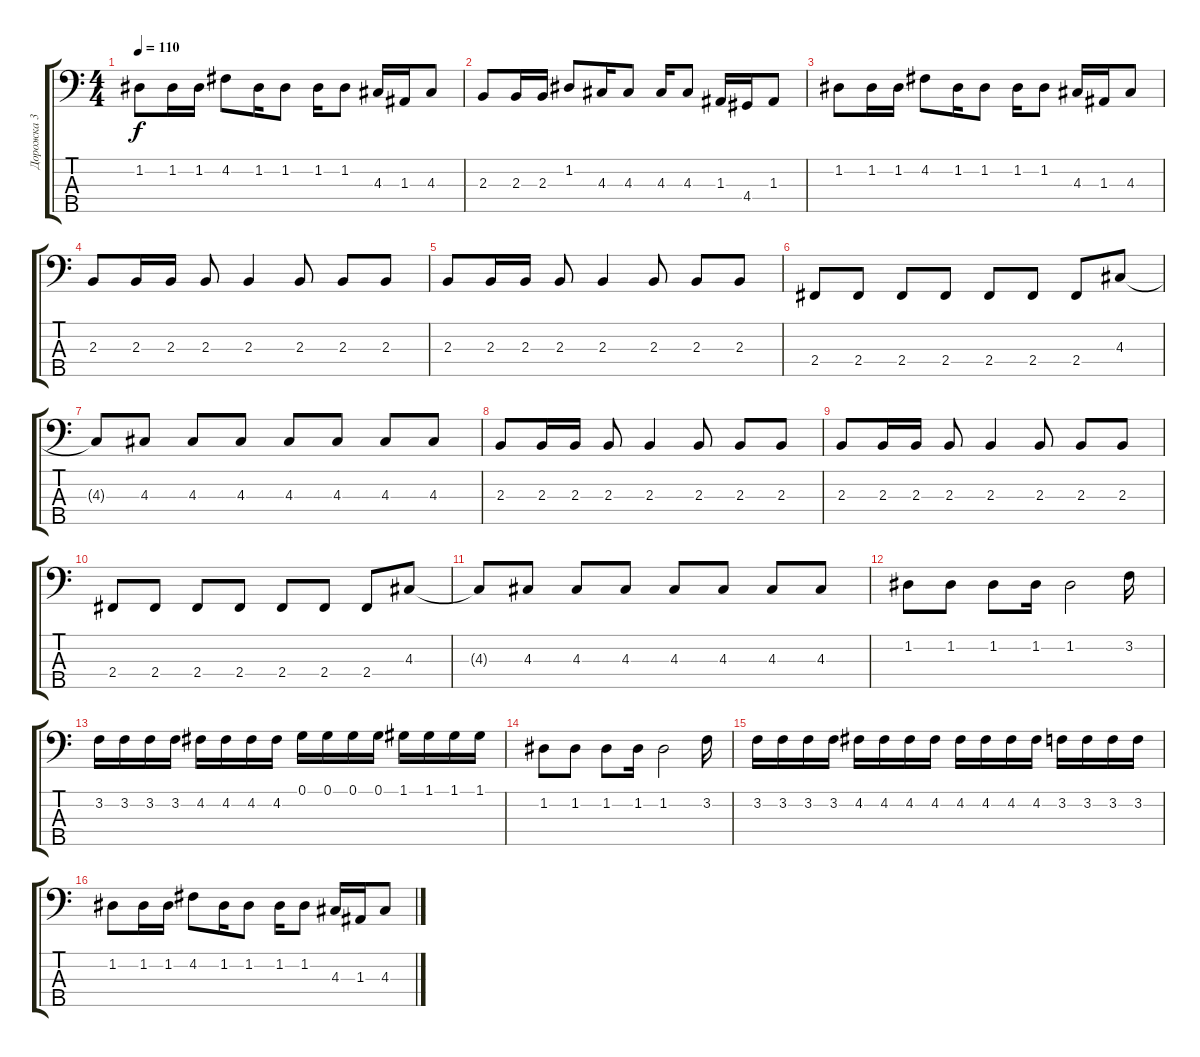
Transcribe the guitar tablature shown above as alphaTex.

\track ("Дорожка 3" "Дорожка 3") {instrument fretlessbass}
\staff {score tabs}
\tuning (G2 D2 A1 E1 B0) {hide}
\ts (4 4)
\tempo 110
\clef f4
\ks c
1.2.8{dy f} 1.2.16 1.2.16 4.2.8 1.2.16 1.2.8 1.2.16 1.2.8 4.3.16 1.3.16 4.3.8 |
2.3.8 2.3.16 2.3.16 1.2.8 4.3.16 4.3.8 4.3.16 4.3.8 1.3.16 4.4.16 1.3.8 |
1.2.8 1.2.16 1.2.16 4.2.8 1.2.16 1.2.8 1.2.16 1.2.8 4.3.16 1.3.16 4.3.8 |
2.3.8 2.3.16 2.3.16 2.3.8 2.3.4 2.3.8 2.3.8 2.3.8 |
2.3.8 2.3.16 2.3.16 2.3.8 2.3.4 2.3.8 2.3.8 2.3.8 |
2.4.8 2.4.8 2.4.8 2.4.8 2.4.8 2.4.8 2.4.8 4.3.8 |
4.3{t}.8 4.3.8 4.3.8 4.3.8 4.3.8 4.3.8 4.3.8 4.3.8 |
2.3.8 2.3.16 2.3.16 2.3.8 2.3.4 2.3.8 2.3.8 2.3.8 |
2.3.8 2.3.16 2.3.16 2.3.8 2.3.4 2.3.8 2.3.8 2.3.8 |
2.4.8 2.4.8 2.4.8 2.4.8 2.4.8 2.4.8 2.4.8 4.3.8 |
4.3{t}.8 4.3.8 4.3.8 4.3.8 4.3.8 4.3.8 4.3.8 4.3.8 |
1.2.8 1.2.8 1.2.8 1.2.16 1.2.2 3.2.16 |
3.2.16 3.2.16 3.2.16 3.2.16 4.2.16 4.2.16 4.2.16 4.2.16 0.1.16 0.1.16 0.1.16 0.1.16 1.1.16 1.1.16 1.1.16 1.1.16 |
1.2.8 1.2.8 1.2.8 1.2.16 1.2.2 3.2.16 |
3.2.16 3.2.16 3.2.16 3.2.16 4.2.16 4.2.16 4.2.16 4.2.16 4.2.16 4.2.16 4.2.16 4.2.16 3.2.16 3.2.16 3.2.16 3.2.16 |
1.2.8 1.2.16 1.2.16 4.2.8 1.2.16 1.2.8 1.2.16 1.2.8 4.3.16 1.3.16 4.3.8
